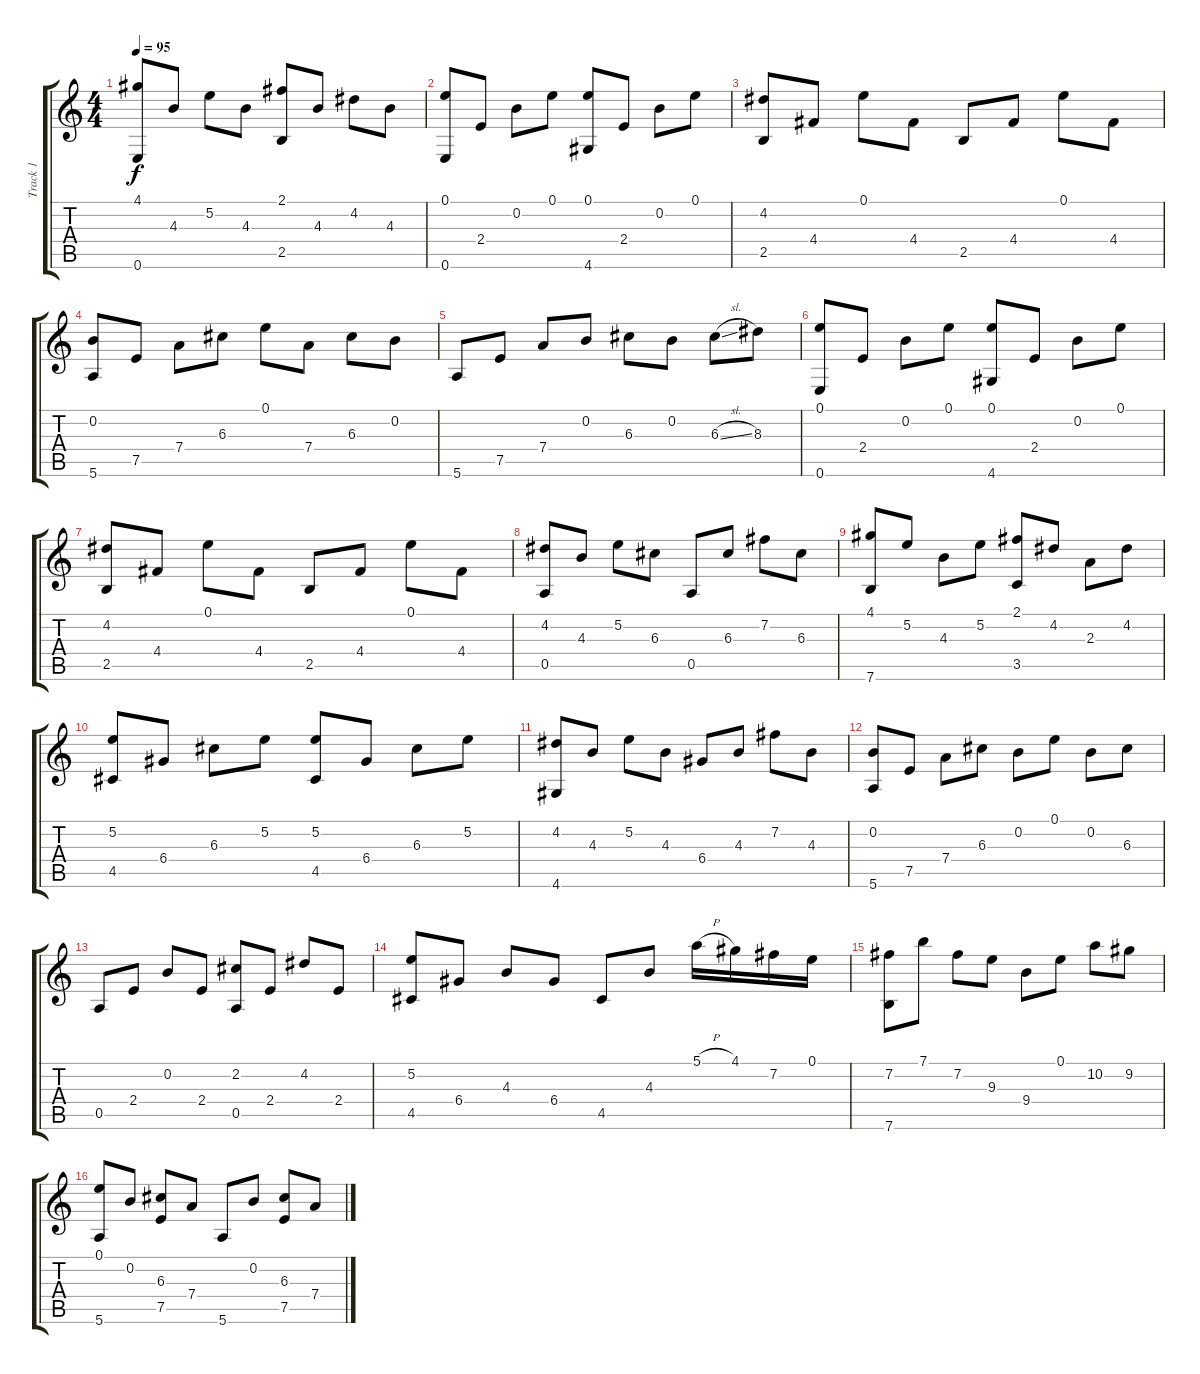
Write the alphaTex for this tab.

\track ("Track 1" "Track 1") {instrument acousticguitarnylon}
\staff {score tabs}
\tuning (E4 B3 G3 D3 A2 E2) {hide}
\ts (4 4)
\tempo 95
\clef g2
\ks c
(4.1 0.6).8{dy f} 4.3.8 5.2.8 4.3.8 (2.1 2.5).8 4.3.8 4.2.8 4.3.8 |
(0.1 0.6).8 2.4.8 0.2.8 0.1.8 (0.1 4.6).8 2.4.8 0.2.8 0.1.8 |
(4.2 2.5).8 4.4.8 0.1.8 4.4.8 2.5.8 4.4.8 0.1.8 4.4.8 |
(0.2 5.6).8 7.5.8 7.4.8 6.3.8 0.1.8 7.4.8 6.3.8 0.2.8 |
5.6.8 7.5.8 7.4.8 0.2.8 6.3.8 0.2.8 6.3{sl}.8 8.3.8 |
(0.1 0.6).8 2.4.8 0.2.8 0.1.8 (0.1 4.6).8 2.4.8 0.2.8 0.1.8 |
(4.2 2.5).8 4.4.8 0.1.8 4.4.8 2.5.8 4.4.8 0.1.8 4.4.8 |
(4.2 0.5).8 4.3.8 5.2.8 6.3.8 0.5.8 6.3.8 7.2.8 6.3.8 |
(4.1 7.6).8 5.2.8 4.3.8 5.2.8 (2.1 3.5).8 4.2.8 2.3.8 4.2.8 |
(5.2 4.5).8 6.4.8 6.3.8 5.2.8 (5.2 4.5).8 6.4.8 6.3.8 5.2.8 |
(4.2 4.6).8 4.3.8 5.2.8 4.3.8 6.4.8 4.3.8 7.2.8 4.3.8 |
(0.2 5.6).8 7.5.8 7.4.8 6.3.8 0.2.8 0.1.8 0.2.8 6.3.8 |
0.5.8 2.4.8 0.2.8 2.4.8 (2.2 0.5).8 2.4.8 4.2.8 2.4.8 |
(5.2 4.5).8 6.4.8 4.3.8 6.4.8 4.5.8 4.3.8 5.1{h}.16 4.1.16 7.2.16 0.1.16 |
(7.2 7.6).8 7.1.8 7.2.8 9.3.8 9.4.8 0.1.8 10.2.8 9.2.8 |
(0.1 5.6).8 0.2.8 (6.3 7.5).8 7.4.8 5.6.8 0.2.8 (6.3 7.5).8 7.4.8
